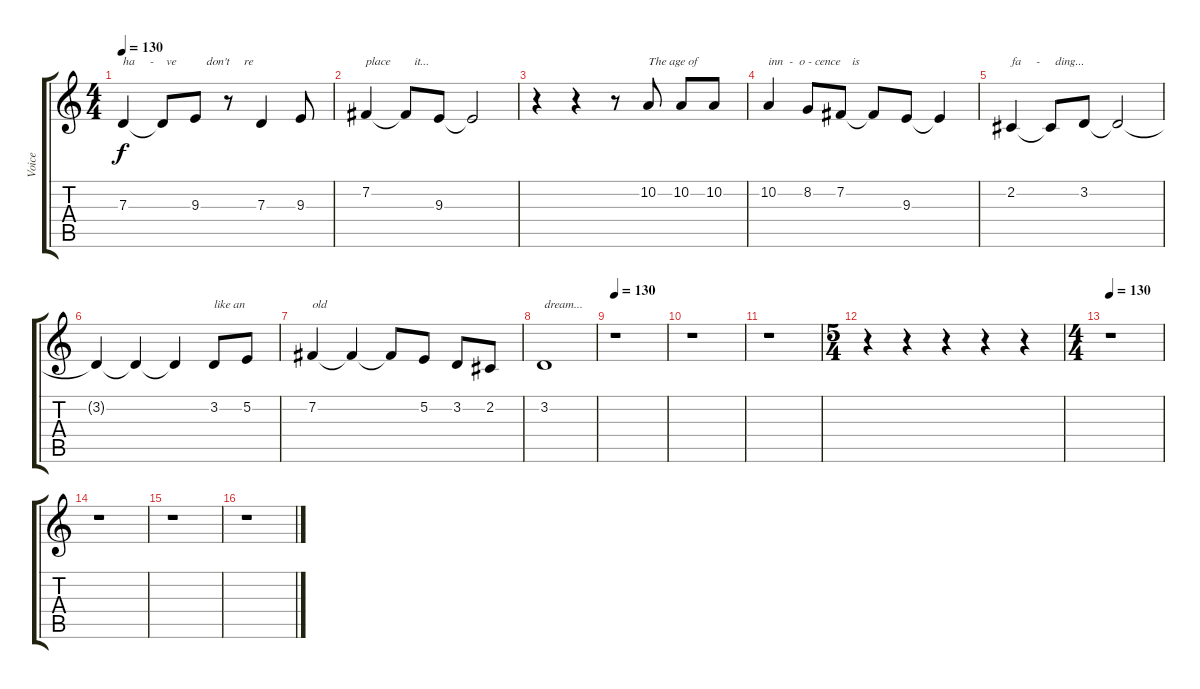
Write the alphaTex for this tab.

\track ("Voice" "Voice") {instrument cello}
\staff {score tabs}
\tuning (E4 B3 G3 D3 A2 E2) {hide}
\ts (4 4)
\tempo 130
\clef g2
\ks c
7.3.4{txt "ha     -    ve          don't     re" dy f} 7.3{t}.8 9.3.8 r.8 7.3.4 9.3.8 |
7.2.4{txt "place        it..."} 7.2{t}.8 9.3.8 9.3{t}.2 |
r.4 r.4 r.8 10.2.8{txt "The age of"} 10.2.8 10.2.8 |
10.2.4{txt "inn  -  o - cence    is"} 8.2.8 7.2.8 7.2{t}.8 9.3.8 9.3{t}.4 |
2.2.4{txt "fa     -     ding..."} 2.2{t}.8 3.2.8 3.2{t}.2 |
3.2{t}.4 3.2{t}.4 3.2{t}.4 3.2.8{txt "like an"} 5.2.8 |
7.2.4{txt "old"} 7.2{t}.4 7.2{t}.8 5.2.8 3.2.8 2.2.8 |
3.2.1{txt "dream..."} |
\tempo 130
r.1 |
r.1 |
r.1 |
\ts (5 4)
r.4 r.4 r.4 r.4 r.4 |
\ts (4 4)
\tempo 130
r.1 |
r.1 |
r.1 |
r.1
